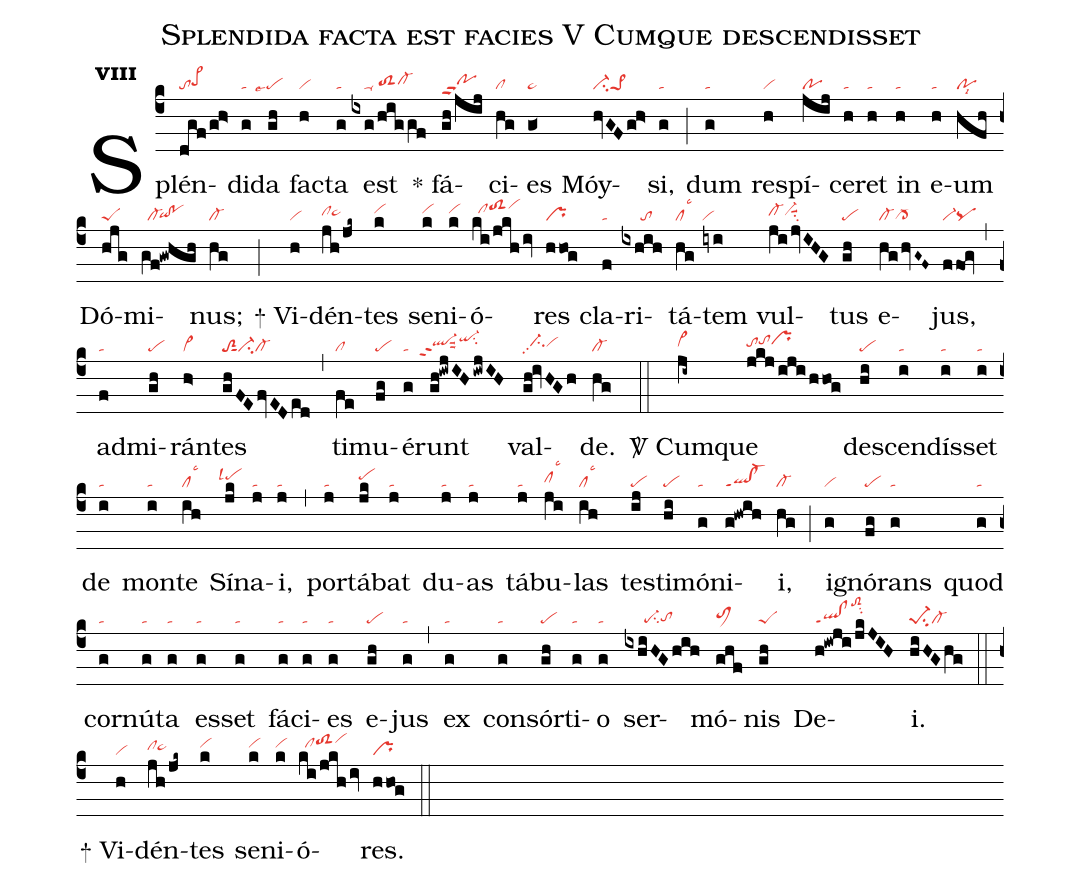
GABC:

name:Splendida facta est facies V Cumque descendisset;
office-part:re;
mode:8;
nabc-lines:1;
%%
initial-style: 1;
name: Splendida facta est facies;
mode: 8;
office-part: Responsorium;
annotation: Resp.;
annotation: viii;
nabc-lines:1;
%%
(c4) Splén(dgf/gh>|tope>hh)di(g|ta)da(gh|````pelse7) fac(h|vi)ta(g|ta) est(ixg/higgf|////ta-/toS2hgcl-hh) <sp>*</sp> fá(gh/jij|pohhppu2)ci(hg|cl)es(g<|ta>) Móy(hvGFgh>|ci-pe>1)si,(g|ta) (;) dum(g|ta) res(h|vi)pí(jij|po)ce(h|ta)ret(h|ta) in(h|ta) e(h|ta)um(hfh|polsi8) Dó(hjg|peS)mi(gf!gwhgh|//cl-`qihg!pohg)nus;(hg|cl-) (;)
<sp>+</sp> Vi(h|vi)dén(jh/jk~|clhhta>hh)tes(k|vihi) se(k|vihi)ni(k|vihi)ó(ki/jkh/iv|//clhitoS2hjvihk)res(hhog|pr) cla(f|ta)ri(ixhih|//////to)tá(hg|cllsc3)tem(iyi|vi) vul(ji/jvIHG|cl-hhvi-hhsuu1su2)tus(gh|pe) e(hg/hvG~F~|cl-cl->)jus,(ffog|vi-pq) (,) ad(f|ta)mi(gh|pe)rán(h>|vi>)tes(ghFEfvEDed|toS2sut1ci-cl-) (,) ti(fe|cl)mu(fg|pe)é(g|ta)runt(gh!iwjIH/iwjIH|```ql-hhppt2suu2qi-hjsu2) val(gh!ivHGh|//ci-hhpp2vihh)de.(hg|cl-) (::)

<sp>V/</sp> Cum(ji~|vi>hh)que(jkj/iji/hhog|tohhtohiprhi) des(hi|pe)cen(i|ta)dís(i|ta)set(i|ta) de(i|ta) mon(i|ta)te(ih|cllsc3) Sí(jk|``pehilsl4)na(j|ta)i,(j|ta) (,) por(j|ta)tá(jk|pehi)bat(j|ta) du(j|ta)as(j|ta) tá(j|ta)bu(ji|clhhlsc3)las(ih|cllsc3) tes(ij|pe)ti(hi|pe)mó(g|ta)ni(g!hwih|ql!cl-ppt1)i,(hg|cl-) (;) ig(g|vi)nó(fg|pe)rans(g|ta) quod(g|ta) cor(g|ta)nú(g|ta)ta(g|ta) es(g|ta)set(g|ta) fá(g|ta)ci(g|ta)es(g|ta) e(gh|pe)jus(g|ta) (,) ex(g|ta) con(g|ta)sór(gh|pe)ti(g|ta)o(g|ta) ser(ixhiHGhih|//////pe-su2tohg)mó(ghf|toM1hh)nis(gh|peS) De(h!iwji/jkJIH|ql!clppt1toS2hmsu2)i.(hiHGhg|pe-1su2cl-) (::)
<sp>+</sp> Vi(h|vi)dén(jh/jk~|clhhta>hh)tes(k|vihi) se(k|vihi)ni(k|vihi)ó(ki/jkh/iv|//clhitoS2hjvihk)res.(hhog|pr) (::)
